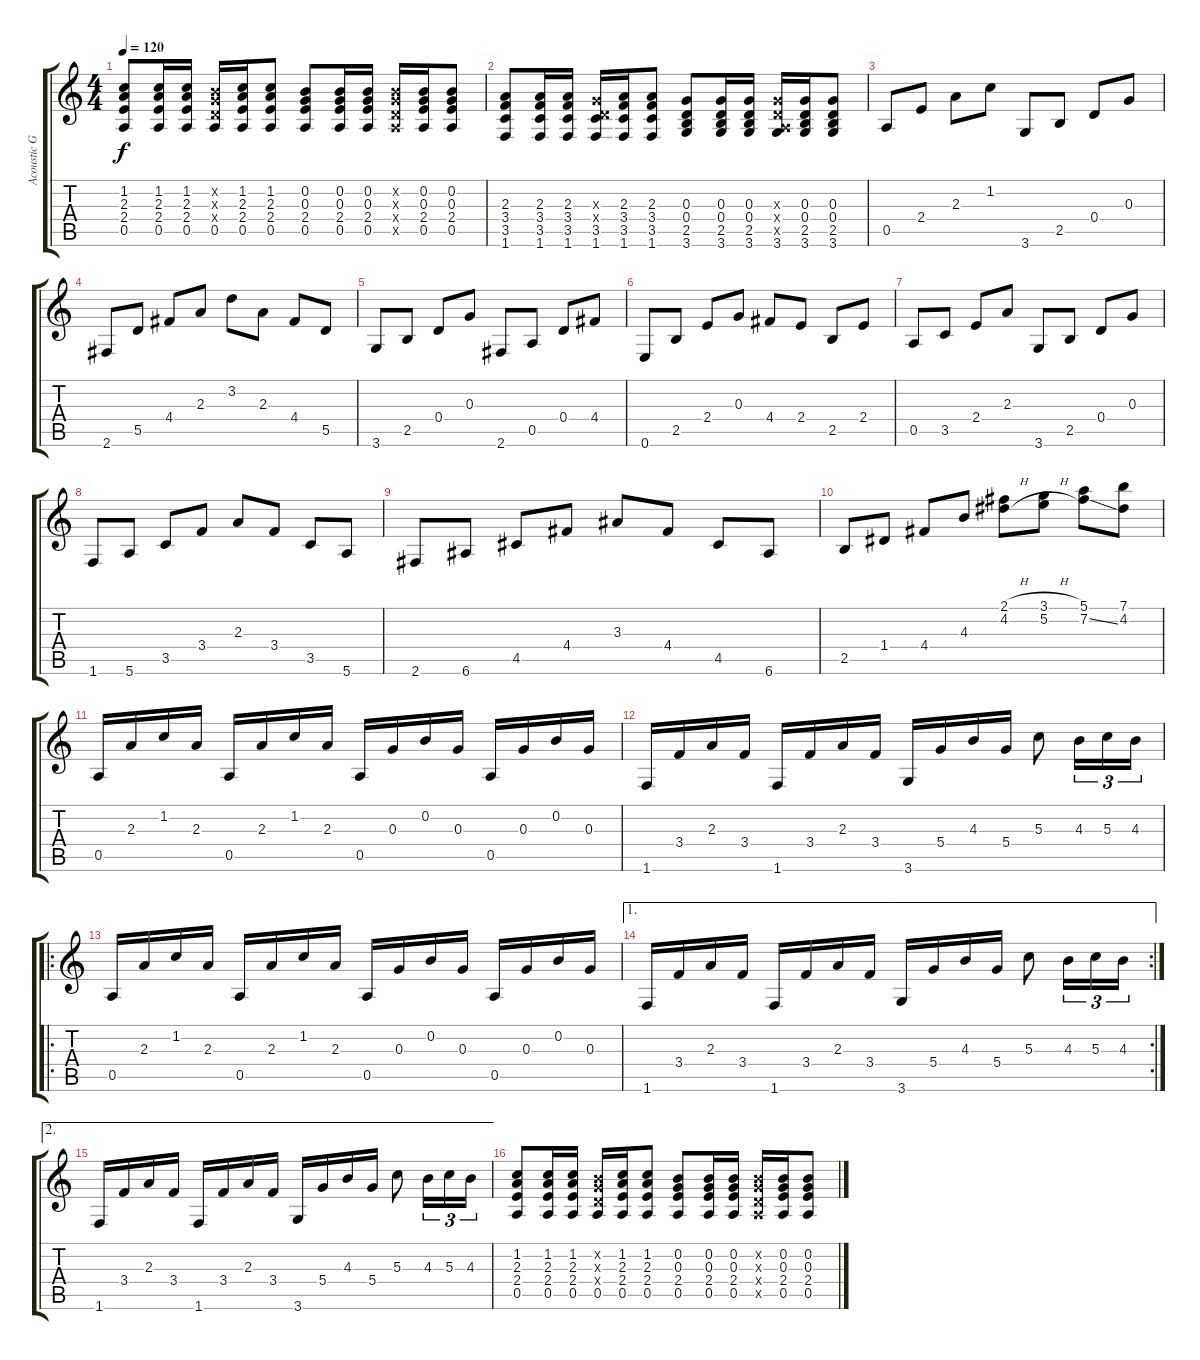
\track ("Acoustic Guitar" "Acoustic G") {instrument acousticguitarsteel}
\staff {score tabs}
\tuning (E4 B3 G3 D3 A2 E2) {hide}
\ts (4 4)
\tempo 120
\clef g2
\ks c
(1.2 2.3 2.4 0.5).8{dy f} (1.2 2.3 2.4 0.5).16 (1.2 2.3 2.4 0.5).16 (0.2{x} 0.3{x} 0.4{x} 0.5).16 (1.2 2.3 2.4 0.5).16 (1.2 2.3 2.4 0.5).8 (0.2 0.3 2.4 0.5).8 (0.2 0.3 2.4 0.5).16 (0.2 0.3 2.4 0.5).16 (0.2{x} 0.3{x} 0.4{x} 0.5{x}).16 (0.2 0.3 2.4 0.5).16 (0.2 0.3 2.4 0.5).8 |
(2.3 3.4 3.5 1.6).8 (2.3 3.4 3.5 1.6).16 (2.3 3.4 3.5 1.6).16 (0.3{x} 0.4{x} 3.5 1.6).16 (2.3 3.4 3.5 1.6).16 (2.3 3.4 3.5 1.6).8 (0.3 0.4 2.5 3.6).8 (0.3 0.4 2.5 3.6).16 (0.3 0.4 2.5 3.6).16 (0.3{x} 0.4{x} 0.5{x} 3.6).16 (0.3 0.4 2.5 3.6).16 (0.3 0.4 2.5 3.6).8 |
0.5.8 2.4.8 2.3.8 1.2.8 3.6.8 2.5.8 0.4.8 0.3.8 |
2.6.8 5.5.8 4.4.8 2.3.8 3.2.8 2.3.8 4.4.8 5.5.8 |
3.6.8 2.5.8 0.4.8 0.3.8 2.6.8 0.5.8 0.4.8 4.4.8 |
0.6.8 2.5.8 2.4.8 0.3.8 4.4.8 2.4.8 2.5.8 2.4.8 |
0.5.8 3.5.8 2.4.8 2.3.8 3.6.8 2.5.8 0.4.8 0.3.8 |
1.6.8 5.6.8 3.5.8 3.4.8 2.3.8 3.4.8 3.5.8 5.6.8 |
2.6.8 6.6.8 4.5.8 4.4.8 3.3.8 4.4.8 4.5.8 6.6.8 |
2.5.8 1.4.8 4.4.8 4.3.8 (2.1{h} 4.2{h}).8 (3.1{h} 5.2{h}).8 (5.1 7.2{ss}).8 (7.1 4.2).8 |
0.5.16 2.3.16 1.2.16 2.3.16 0.5.16 2.3.16 1.2.16 2.3.16 0.5.16 0.3.16 0.2.16 0.3.16 0.5.16 0.3.16 0.2.16 0.3.16 |
1.6.16 3.4.16 2.3.16 3.4.16 1.6.16 3.4.16 2.3.16 3.4.16 3.6.16 5.4.16 4.3.16 5.4.16 5.3.8 4.3.16{tu (3 2)} 5.3.16{tu (3 2)} 4.3.16{tu (3 2)} |
\ro
0.5.16 2.3.16 1.2.16 2.3.16 0.5.16 2.3.16 1.2.16 2.3.16 0.5.16 0.3.16 0.2.16 0.3.16 0.5.16 0.3.16 0.2.16 0.3.16 |
\ae 1
\rc 2
1.6.16 3.4.16 2.3.16 3.4.16 1.6.16 3.4.16 2.3.16 3.4.16 3.6.16 5.4.16 4.3.16 5.4.16 5.3.8 4.3.16{tu (3 2)} 5.3.16{tu (3 2)} 4.3.16{tu (3 2)} |
\ae 2
1.6.16 3.4.16 2.3.16 3.4.16 1.6.16 3.4.16 2.3.16 3.4.16 3.6.16 5.4.16 4.3.16 5.4.16 5.3.8 4.3.16{tu (3 2)} 5.3.16{tu (3 2)} 4.3.16{tu (3 2)} |
(1.2 2.3 2.4 0.5).8 (1.2 2.3 2.4 0.5).16 (1.2 2.3 2.4 0.5).16 (0.2{x} 0.3{x} 0.4{x} 0.5).16 (1.2 2.3 2.4 0.5).16 (1.2 2.3 2.4 0.5).8 (0.2 0.3 2.4 0.5).8 (0.2 0.3 2.4 0.5).16 (0.2 0.3 2.4 0.5).16 (0.2{x} 0.3{x} 0.4{x} 0.5{x}).16 (0.2 0.3 2.4 0.5).16 (0.2 0.3 2.4 0.5).8
